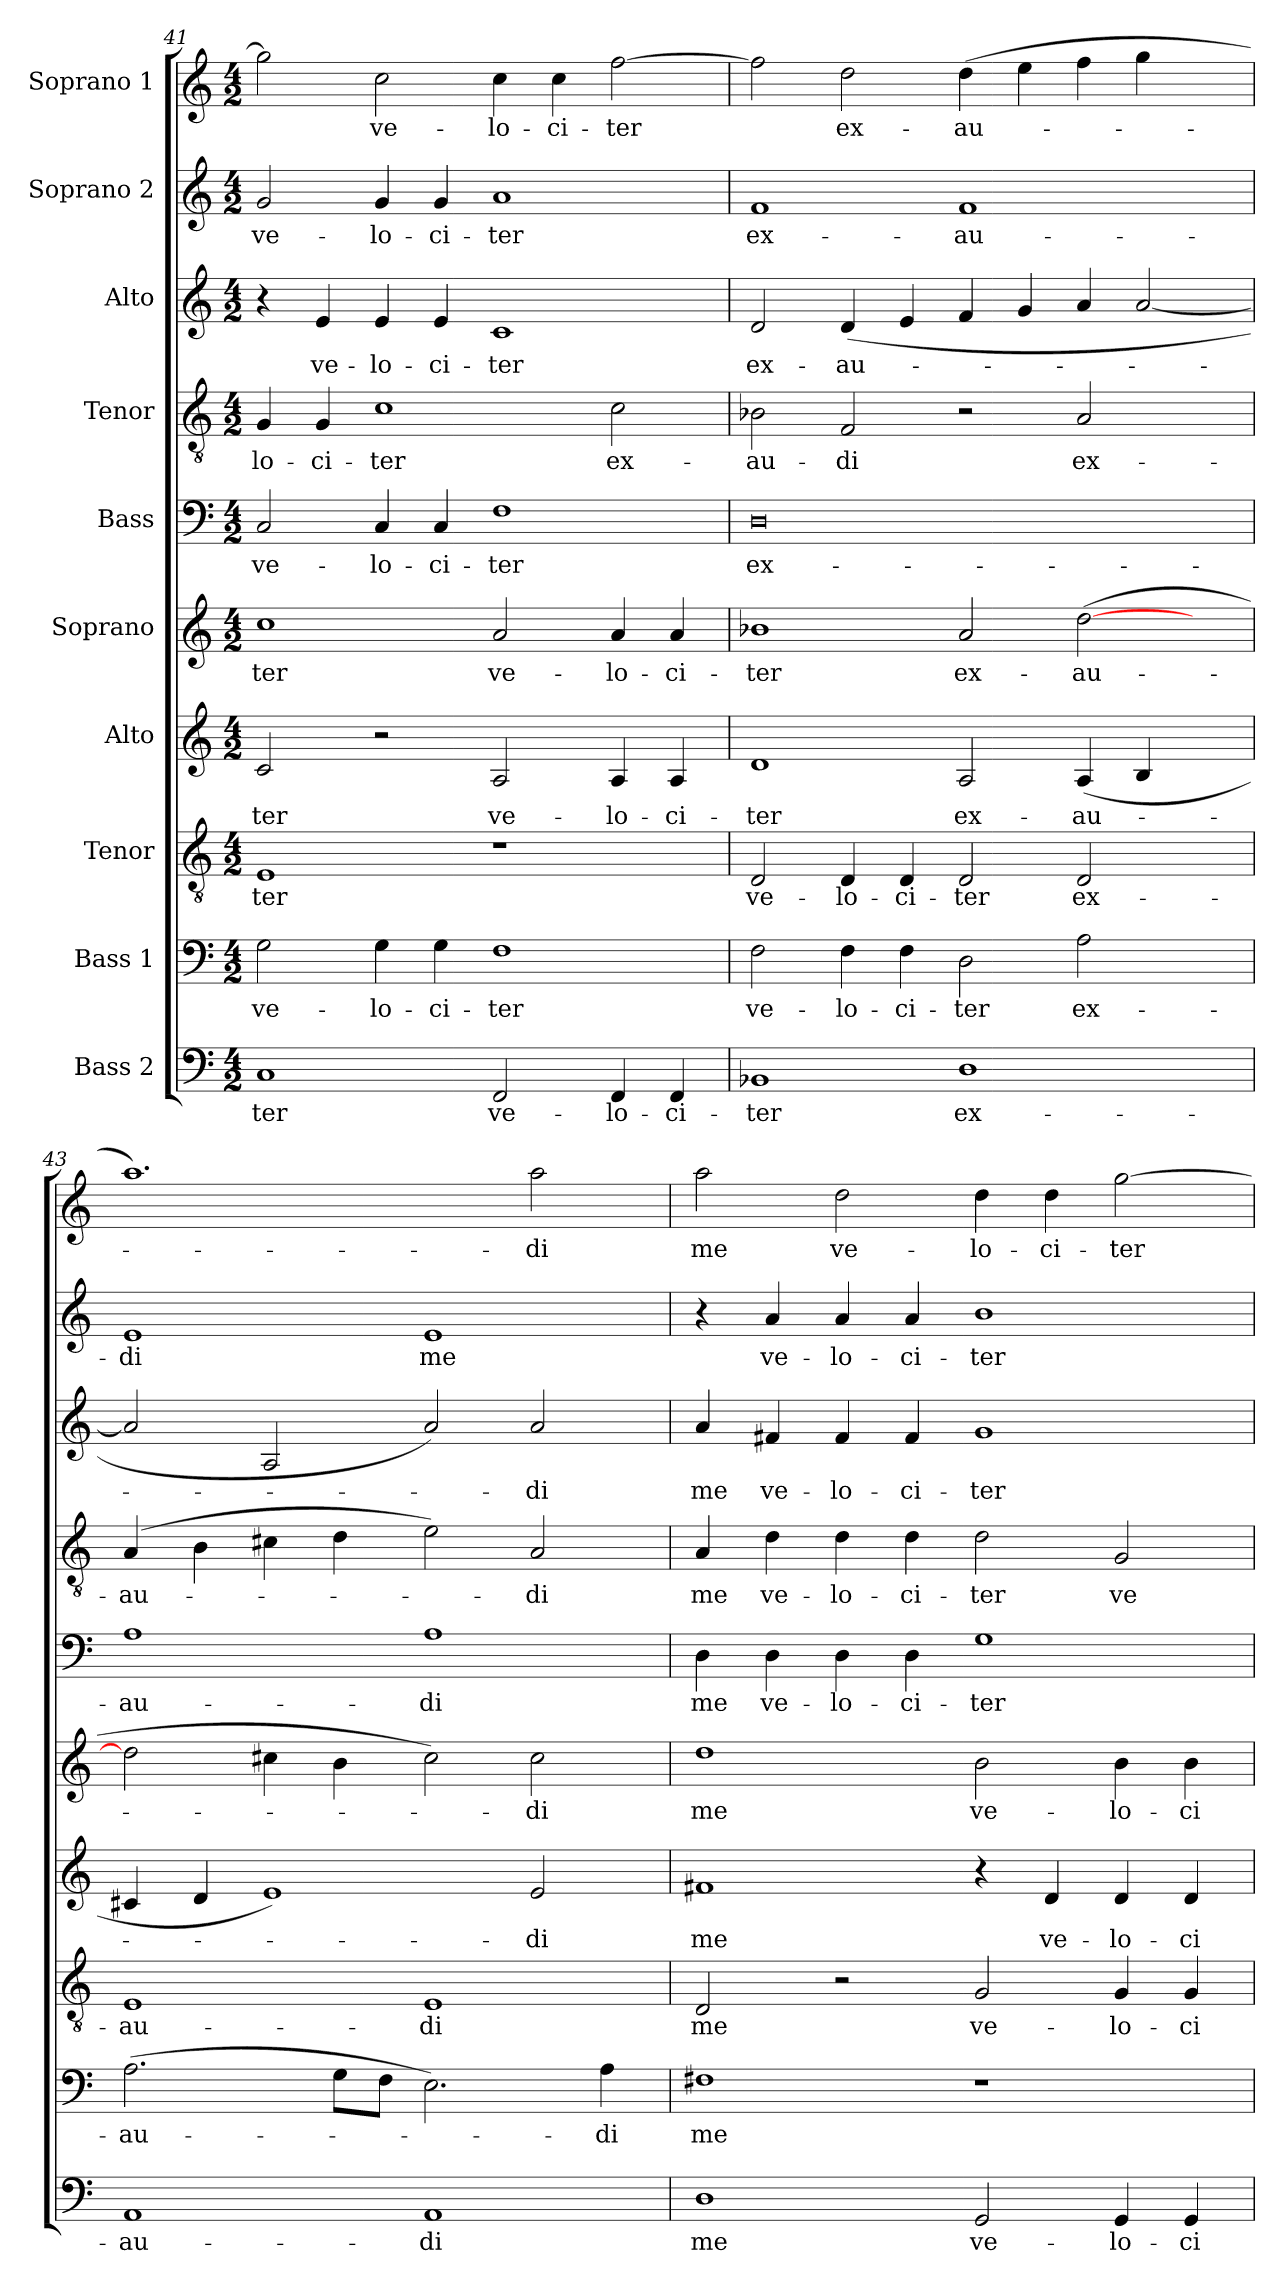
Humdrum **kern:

**kern	**text	**kern	**text	**kern	**text	**kern	**text	**kern	**text	**kern	**text	**kern	**text	**kern	**text	**kern	**text	**kern	**text
*part10	*part10	*part9	*part9	*part8	*part8	*part7	*part7	*part6	*part6	*part5	*part5	*part4	*part4	*part3	*part3	*part2	*part2	*part1	*part1
*staff10	*staff10	*staff9	*staff9	*staff8	*staff8	*staff7	*staff7	*staff6	*staff6	*staff5	*staff5	*staff4	*staff4	*staff3	*staff3	*staff2	*staff2	*staff1	*staff1
*I"Bass 2	*	*I"Bass 1	*	*I"Tenor	*	*I"Alto	*	*I"Soprano	*	*I"Bass	*	*I"Tenor	*	*I"Alto	*	*I"Soprano 2	*	*I"Soprano 1	*
*clefF4	*	*clefF4	*	*clefGv2	*	*clefG2	*	*clefG2	*	*clefF4	*	*clefGv2	*	*clefG2	*	*clefG2	*	*clefG2	*
*k[]	*	*k[]	*	*k[]	*	*k[]	*	*k[]	*	*k[]	*	*k[]	*	*k[]	*	*k[]	*	*k[]	*
*C:	*	*C:	*	*C:	*	*C:	*	*C:	*	*C:	*	*C:	*	*C:	*	*C:	*	*C:	*
*M4/2	*	*M4/2	*	*M4/2	*	*M4/2	*	*M4/2	*	*M4/2	*	*M4/2	*	*M4/2	*	*M4/2	*	*M4/2	*
=41	=41	=41	=41	=41	=41	=41	=41	=41	=41	=41	=41	=41	=41	=41	=41	=41	=41	=41	=41
1C	-ter	2G\	ve-	1E	-ter	2c/	-ter	1cc	-ter	2C/	ve-	4G/	-lo-	4r	.	2g/	ve-	2gg\]	.
.	.	.	.	.	.	.	.	.	.	.	.	4G/	-ci-	4e/	ve-	.	.	.	.
.	.	4G\	-lo-	.	.	2r	.	.	.	4C/	-lo-	1c	-ter	4e/	-lo-	4g/	-lo-	2cc\	ve-
.	.	4G\	-ci-	.	.	.	.	.	.	4C/	-ci-	.	.	4e/	-ci-	4g/	-ci-	.	.
2FF/	ve-	1F	-ter	1r	.	2A/	ve-	2a/	ve-	1F	-ter	.	.	1c	-ter	1a	-ter	4cc\	-lo-
.	.	.	.	.	.	.	.	.	.	.	.	.	.	.	.	.	.	4cc\	-ci-
4FF/	-lo-	.	.	.	.	4A/	-lo-	4a/	-lo-	.	.	2c\	ex-	.	.	.	.	[2ff\	-ter
4FF/	-ci-	.	.	.	.	4A/	-ci-	4a/	-ci-	.	.	.	.	.	.	.	.	.	.
=42	=42	=42	=42	=42	=42	=42	=42	=42	=42	=42	=42	=42	=42	=42	=42	=42	=42	=42	=42
1BB-X	-ter	2F\	ve-	2D/	ve-	1d	-ter	1b-X	-ter	0D	ex-	2B-X\	-au-	2d/	ex-	1f	ex-	2ff\]	.
.	.	4F\	-lo-	4D/	-lo-	.	.	.	.	.	.	2F/	-di	(4d/	-au-	.	.	2dd\	ex-
.	.	4F\	-ci-	4D/	-ci-	.	.	.	.	.	.	.	.	4e/	.	.	.	.	.
1D	ex-	2D\	-ter	2D/	-ter	2A/	ex-	2a/	ex-	.	.	2r	.	4f/	.	1f	-au-	(4dd\	-au-
.	.	.	.	.	.	.	.	.	.	.	.	.	.	4g/	.	.	.	4ee\	.
.	.	2A\	ex-	2D/	ex-	(4A/	-au-	([2dd\	-au-	.	.	2A/	ex-	4a/	.	.	.	4ff\	.
.	.	.	.	.	.	4B/	.	.	.	.	.	.	.	[2a/	.	.	.	4gg\	.
4ryy	.	4ryy	.	4ryy	.	4ryy	.	4ryy	.	4ryy	.	4ryy	.	.	.	4ryy	.	4ryy	.
!!LO:PB:g=z
=43	=43	=43	=43	=43	=43	=43	=43	=43	=43	=43	=43	=43	=43	=43	=43	=43	=43	=43	=43
1AA	-au-	(2.A\	-au-	1E	-au-	4c#X/	.	2dd\]	.	1A	-au-	(4A/	-au-	2a/]	.	1e	-di	1.aa)	.
.	.	.	.	.	.	4d/	.	.	.	.	.	4B\	.	.	.	.	.	.	.
.	.	.	.	.	.	1e)	.	4cc#X\	.	.	.	4c#X\	.	2A/	.	.	.	.	.
.	.	8G\L	.	.	.	.	.	4b\	.	.	.	4d\	.	.	.	.	.	.	.
.	.	8F\J	.	.	.	.	.	.	.	.	.	.	.	.	.	.	.	.	.
1AA	-di	2.E\)	.	1E	-di	.	.	2cc#\)	.	1A	-di	2e\)	.	2a/)	.	1e	me	.	.
.	.	.	.	.	.	2e/	-di	2cc#\	-di	.	.	2A/	-di	2a/	-di	.	.	2aa\	-di
.	.	4A\	-di	.	.	.	.	.	.	.	.	.	.	.	.	.	.	.	.
=44	=44	=44	=44	=44	=44	=44	=44	=44	=44	=44	=44	=44	=44	=44	=44	=44	=44	=44	=44
1D	me	1F#X	me	2D/	me	1f#X	me	1dd	me	4D\	me	4A/	me	4a/	me	4r	.	2aa\	me
.	.	.	.	.	.	.	.	.	.	4D\	ve-	4d\	ve-	4f#X/	ve-	4a/	ve-	.	.
.	.	.	.	2r	.	.	.	.	.	4D\	-lo-	4d\	-lo-	4f#/	-lo-	4a/	-lo-	2dd\	ve-
.	.	.	.	.	.	.	.	.	.	4D\	-ci-	4d\	-ci-	4f#/	-ci-	4a/	-ci-	.	.
2GG/	ve-	1r	.	2G/	ve-	4r	.	2b\	ve-	1G	-ter	2d\	-ter	1g	-ter	1b	-ter	4dd\	-lo-
.	.	.	.	.	.	4d/	ve-	.	.	.	.	.	.	.	.	.	.	4dd\	-ci-
4GG/	-lo-	.	.	4G/	-lo-	4d/	-lo-	4b\	-lo-	.	.	2G/	ve-	.	.	.	.	[2gg\	-ter
4GG/	-ci-	.	.	4G/	-ci-	4d/	-ci-	4b\	-ci-	.	.	.	.	.	.	.	.	.	.
=	=	=	=	=	=	=	=	=	=	=	=	=	=	=	=	=	=	=	=
*-	*-	*-	*-	*-	*-	*-	*-	*-	*-	*-	*-	*-	*-	*-	*-	*-	*-	*-	*-
